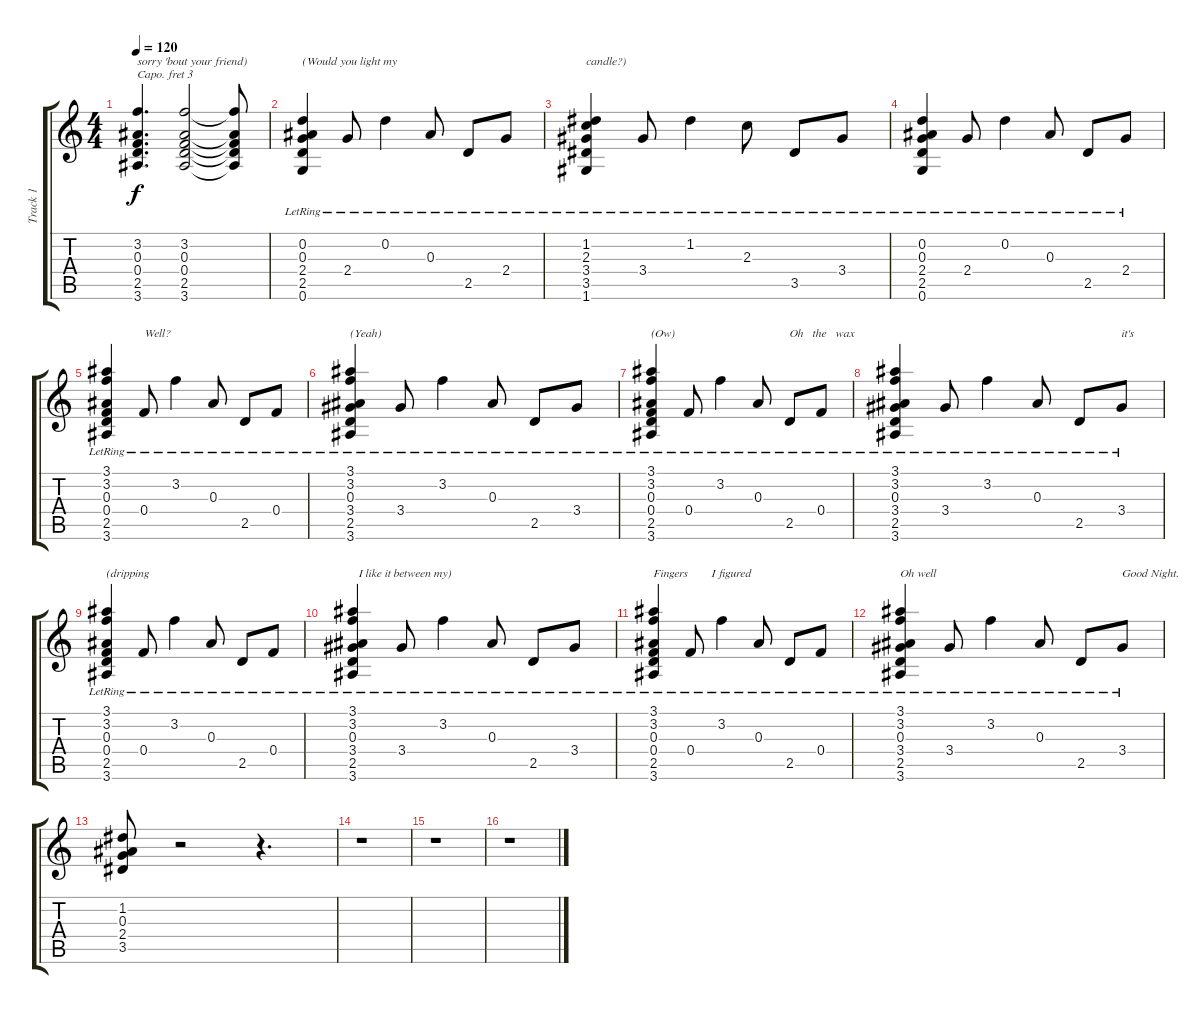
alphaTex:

\track ("Track 1" "Track 1") {instrument acousticguitarsteel}
\staff {score tabs}
\capo 3
\tuning (E4 B3 G3 D3 A2 E2) {hide}
\ts (4 4)
\tempo 120
\clef g2
\ks c
(3.2 0.3 0.4 2.5 3.6).4{d txt "sorry 'bout your friend)" dy f} (3.2 0.3 0.4 2.5 3.6).2 (3.2{t} 0.3{t} 0.4{t} 2.5{t} 3.6{t}).8 |
(0.2{lr} 0.3{lr} 2.4{lr} 2.5{lr} 0.6{lr}).4{txt "(Would you light my"} 2.4{lr}.8 0.2{lr}.4 0.3{lr}.8 2.5{lr}.8 2.4{lr}.8 |
(1.2{lr} 2.3{lr} 3.4{lr} 3.5{lr} 1.6{lr}).4{txt "candle?)"} 3.4{lr}.8 1.2{lr}.4 2.3{lr}.8 3.5{lr}.8 3.4{lr}.8 |
(0.2{lr} 0.3{lr} 2.4{lr} 2.5{lr} 0.6{lr}).4 2.4{lr}.8 0.2{lr}.4 0.3{lr}.8 2.5{lr}.8 2.4{lr}.8 |
(3.1{lr} 3.2{lr} 0.3{lr} 0.4{lr} 2.5{lr} 3.6{lr}).4 0.4{lr}.8{txt "Well?"} 3.2{lr}.4 0.3{lr}.8 2.5{lr}.8 0.4{lr}.8 |
(3.1{lr} 3.2{lr} 0.3{lr} 3.4{lr} 2.5{lr} 3.6{lr}).4{txt "(Yeah)"} 3.4{lr}.8 3.2{lr}.4 0.3{lr}.8 2.5{lr}.8 3.4{lr}.8 |
(3.1{lr} 3.2{lr} 0.3{lr} 0.4{lr} 2.5{lr} 3.6{lr}).4{txt "(Ow)  "} 0.4{lr}.8 3.2{lr}.4 0.3{lr}.8 2.5{lr}.8{txt "Oh   the   wax"} 0.4{lr}.8 |
(3.1{lr} 3.2{lr} 0.3{lr} 3.4{lr} 2.5{lr} 3.6{lr}).4 3.4{lr}.8 3.2{lr}.4 0.3{lr}.8 2.5{lr}.8 3.4{lr}.8{txt "it's"} |
(3.1{lr} 3.2{lr} 0.3{lr} 0.4{lr} 2.5{lr} 3.6{lr}).4{txt "(dripping"} 0.4{lr}.8 3.2{lr}.4 0.3{lr}.8 2.5{lr}.8 0.4{lr}.8 |
(3.1{lr} 3.2{lr} 0.3{lr} 3.4{lr} 2.5{lr} 3.6{lr}).4{txt "  I like it between my)"} 3.4{lr}.8 3.2{lr}.4 0.3{lr}.8 2.5{lr}.8 3.4{lr}.8 |
(3.1{lr} 3.2{lr} 0.3{lr} 0.4{lr} 2.5{lr} 3.6{lr}).4{txt "Fingers        I figured"} 0.4{lr}.8 3.2{lr}.4 0.3{lr}.8 2.5{lr}.8 0.4{lr}.8 |
(3.1{lr} 3.2{lr} 0.3{lr} 3.4{lr} 2.5{lr} 3.6{lr}).4{txt "Oh well"} 3.4{lr}.8 3.2{lr}.4 0.3{lr}.8 2.5{lr}.8 3.4{lr}.8{txt "Good Night."} |
(1.2 0.3 2.4 3.5).8 r.2 r.4{d} |
r.1 |
r.1 |
r.1
